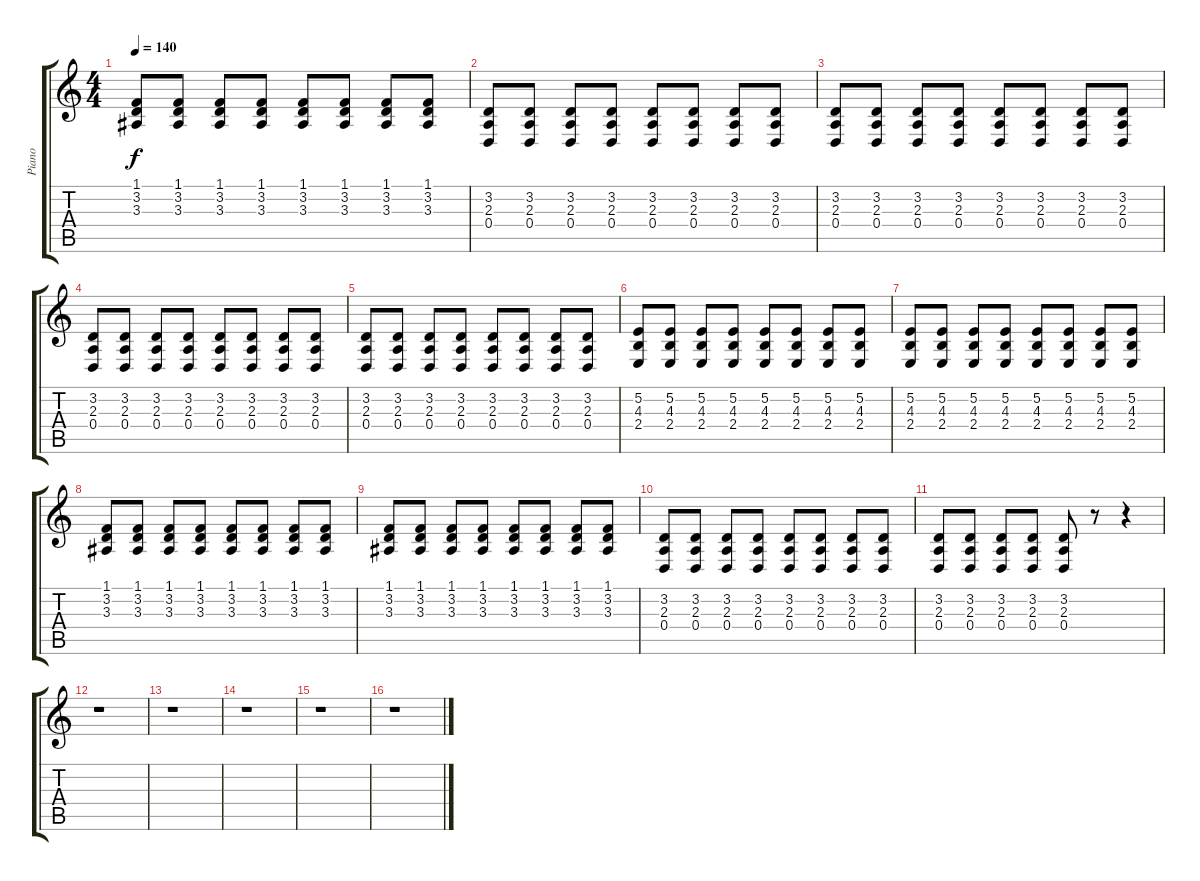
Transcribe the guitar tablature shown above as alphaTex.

\track ("Piano" "Piano") {instrument brightacousticpiano}
\staff {score tabs}
\tuning (E4 B3 G3 D3 A2 E2) {hide}
\ts (4 4)
\tempo 140
\clef g2
\ks c
(1.1 3.2 3.3).8{dy f} (1.1 3.2 3.3).8 (1.1 3.2 3.3).8 (1.1 3.2 3.3).8 (1.1 3.2 3.3).8 (1.1 3.2 3.3).8 (1.1 3.2 3.3).8 (1.1 3.2 3.3).8 |
(3.2 2.3 0.4).8 (3.2 2.3 0.4).8 (3.2 2.3 0.4).8 (3.2 2.3 0.4).8 (3.2 2.3 0.4).8 (3.2 2.3 0.4).8 (3.2 2.3 0.4).8 (3.2 2.3 0.4).8 |
(3.2 2.3 0.4).8 (3.2 2.3 0.4).8 (3.2 2.3 0.4).8 (3.2 2.3 0.4).8 (3.2 2.3 0.4).8 (3.2 2.3 0.4).8 (3.2 2.3 0.4).8 (3.2 2.3 0.4).8 |
(3.2 2.3 0.4).8 (3.2 2.3 0.4).8 (3.2 2.3 0.4).8 (3.2 2.3 0.4).8 (3.2 2.3 0.4).8 (3.2 2.3 0.4).8 (3.2 2.3 0.4).8 (3.2 2.3 0.4).8 |
(3.2 2.3 0.4).8 (3.2 2.3 0.4).8 (3.2 2.3 0.4).8 (3.2 2.3 0.4).8 (3.2 2.3 0.4).8 (3.2 2.3 0.4).8 (3.2 2.3 0.4).8 (3.2 2.3 0.4).8 |
(5.2 4.3 2.4).8 (5.2 4.3 2.4).8 (5.2 4.3 2.4).8 (5.2 4.3 2.4).8 (5.2 4.3 2.4).8 (5.2 4.3 2.4).8 (5.2 4.3 2.4).8 (5.2 4.3 2.4).8 |
(5.2 4.3 2.4).8 (5.2 4.3 2.4).8 (5.2 4.3 2.4).8 (5.2 4.3 2.4).8 (5.2 4.3 2.4).8 (5.2 4.3 2.4).8 (5.2 4.3 2.4).8 (5.2 4.3 2.4).8 |
(1.1 3.2 3.3).8 (1.1 3.2 3.3).8 (1.1 3.2 3.3).8 (1.1 3.2 3.3).8 (1.1 3.2 3.3).8 (1.1 3.2 3.3).8 (1.1 3.2 3.3).8 (1.1 3.2 3.3).8 |
(1.1 3.2 3.3).8 (1.1 3.2 3.3).8 (1.1 3.2 3.3).8 (1.1 3.2 3.3).8 (1.1 3.2 3.3).8 (1.1 3.2 3.3).8 (1.1 3.2 3.3).8 (1.1 3.2 3.3).8 |
(3.2 2.3 0.4).8 (3.2 2.3 0.4).8 (3.2 2.3 0.4).8 (3.2 2.3 0.4).8 (3.2 2.3 0.4).8 (3.2 2.3 0.4).8 (3.2 2.3 0.4).8 (3.2 2.3 0.4).8 |
(3.2 2.3 0.4).8 (3.2 2.3 0.4).8 (3.2 2.3 0.4).8 (3.2 2.3 0.4).8 (3.2 2.3 0.4).8 r.8 r.4 |
r.1 |
r.1 |
r.1 |
r.1 |
r.1
